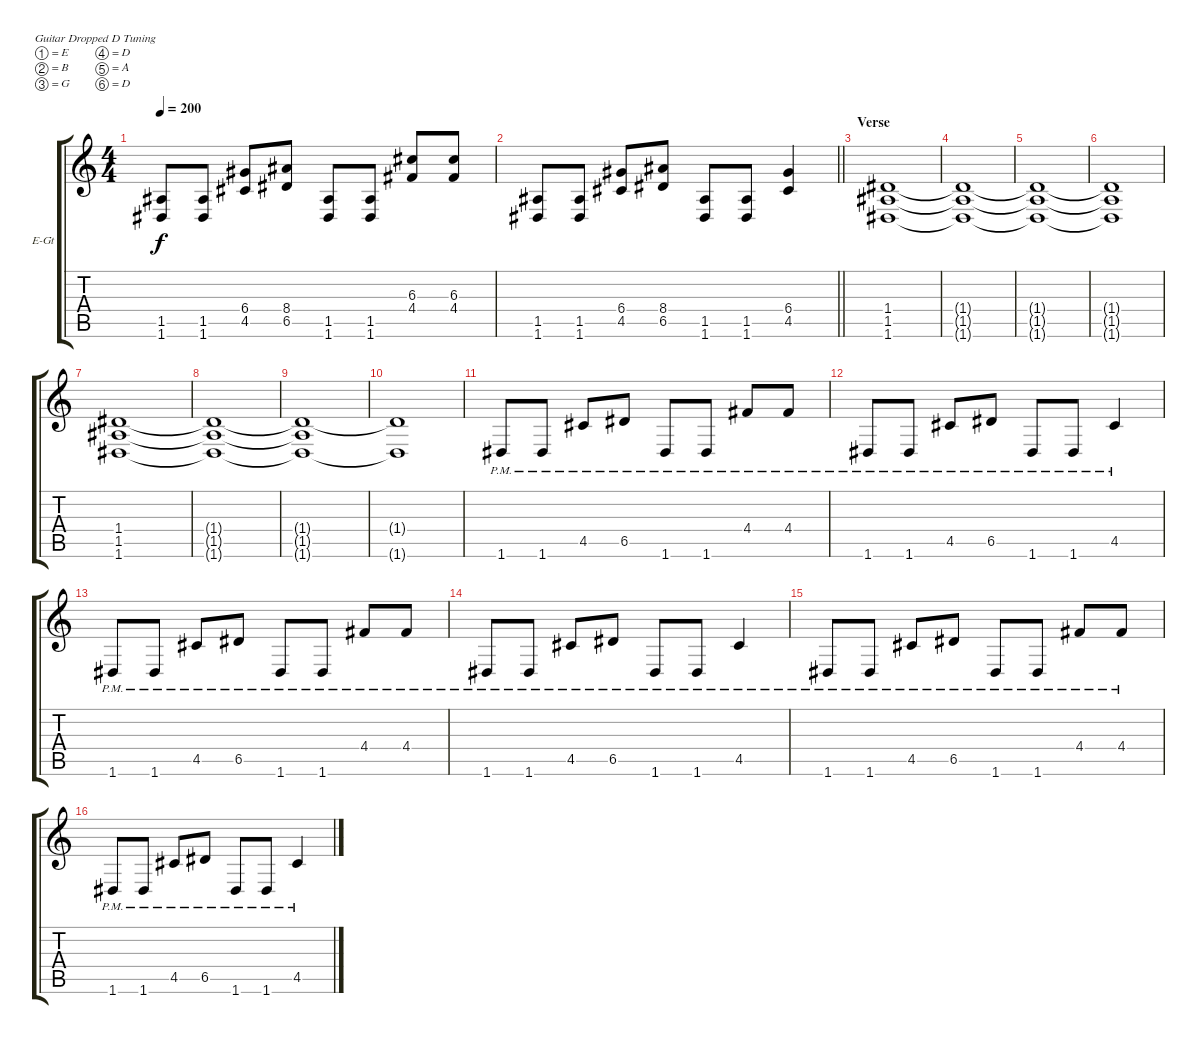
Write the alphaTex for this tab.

\bracketExtendMode groupsimilarinstruments
\firstSystemTrackNameOrientation horizontal
\otherSystemsTrackNameOrientation horizontal
\track ("Guitar 2" "E-Gt") {instrument distortionguitar}
\staff {score tabs}
\tuning (E4 B3 G3 D3 A2 D2)
\ts (4 4)
\tempo 200
\clef g2
\ks c
(1.5 1.6).8{dy f} (1.5 1.6).8 (6.4 4.5).8 (8.4 6.5).8 (1.5 1.6).8 (1.5 1.6).8 (6.3 4.4).8 (6.3 4.4).8 |
\barLineRight lightlight
(1.5 1.6).8 (1.5 1.6).8 (6.4 4.5).8 (8.4 6.5).8 (1.5 1.6).8 (1.5 1.6).8 (6.4 4.5).4 |
\section ("" "Verse")
(1.4 1.5 1.6).1 |
(1.4{t} 1.5{t} 1.6{t}).1 |
(1.4{t} 1.5{t} 1.6{t}).1 |
(1.4{t} 1.5{t} 1.6{t}).1 |
(1.4 1.5 1.6).1 |
(1.4{t} 1.5{t} 1.6{t}).1 |
(1.4{t} 1.5{t} 1.6{t}).1 |
(1.4{t} 1.6{t}).1 |
1.6{pm}.8 1.6{pm}.8 4.5{pm}.8 6.5{pm}.8 1.6{pm}.8 1.6{pm}.8 4.4{pm}.8 4.4{pm}.8 |
1.6{pm}.8 1.6{pm}.8 4.5{pm}.8 6.5{pm}.8 1.6{pm}.8 1.6{pm}.8 4.5{pm}.4 |
1.6{pm}.8 1.6{pm}.8 4.5{pm}.8 6.5{pm}.8 1.6{pm}.8 1.6{pm}.8 4.4{pm}.8 4.4{pm}.8 |
1.6{pm}.8 1.6{pm}.8 4.5{pm}.8 6.5{pm}.8 1.6{pm}.8 1.6{pm}.8 4.5{pm}.4 |
1.6{pm}.8 1.6{pm}.8 4.5{pm}.8 6.5{pm}.8 1.6{pm}.8 1.6{pm}.8 4.4{pm}.8 4.4{pm}.8 |
1.6{pm}.8 1.6{pm}.8 4.5{pm}.8 6.5{pm}.8 1.6{pm}.8 1.6{pm}.8 4.5{pm}.4
